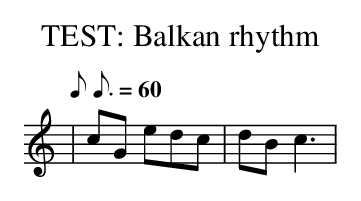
X:1
T:TEST: Balkan rhythm
M:2.3/16
Q:2/16 3/16=60
K:C
| cG edc | dB c3 |
